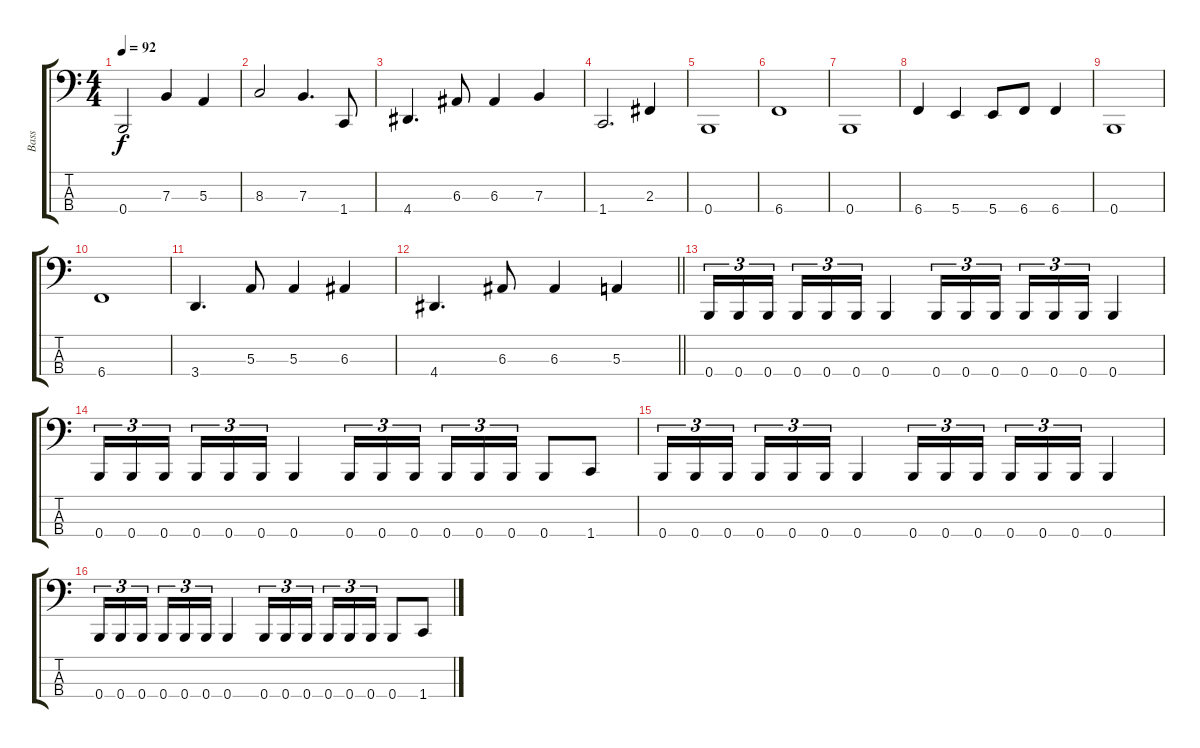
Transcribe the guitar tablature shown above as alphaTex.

\track ("Bass" "Bass") {instrument electricbassfinger}
\staff {score tabs}
\tuning (D2 A1 E1 B0) {hide}
\ts (4 4)
\tempo 92
\clef f4
\ks c
0.4.2{dy f} 7.3.4 5.3.4 |
8.3.2 7.3.4{d} 1.4.8 |
4.4.4{d} 6.3.8 6.3.4 7.3.4 |
1.4.2{d} 2.3.4 |
0.4.1 |
6.4.1 |
0.4.1 |
6.4.4 5.4.4 5.4.8 6.4.8 6.4.4 |
0.4.1 |
6.4.1 |
3.4.4{d} 5.3.8 5.3.4 6.3.4 |
\barLineRight lightlight
4.4.4{d} 6.3.8 6.3.4 5.3.4 |
\section ("" "")
0.4.16{tu (3 2)} 0.4.16{tu (3 2)} 0.4.16{tu (3 2) beam splitsecondary} 0.4.16{tu (3 2)} 0.4.16{tu (3 2)} 0.4.16{tu (3 2)} 0.4.4 0.4.16{tu (3 2)} 0.4.16{tu (3 2)} 0.4.16{tu (3 2) beam splitsecondary} 0.4.16{tu (3 2)} 0.4.16{tu (3 2)} 0.4.16{tu (3 2)} 0.4.4 |
0.4.16{tu (3 2)} 0.4.16{tu (3 2)} 0.4.16{tu (3 2) beam splitsecondary} 0.4.16{tu (3 2)} 0.4.16{tu (3 2)} 0.4.16{tu (3 2)} 0.4.4 0.4.16{tu (3 2)} 0.4.16{tu (3 2)} 0.4.16{tu (3 2) beam splitsecondary} 0.4.16{tu (3 2)} 0.4.16{tu (3 2)} 0.4.16{tu (3 2)} 0.4.8 1.4.8 |
0.4.16{tu (3 2)} 0.4.16{tu (3 2)} 0.4.16{tu (3 2) beam splitsecondary} 0.4.16{tu (3 2)} 0.4.16{tu (3 2)} 0.4.16{tu (3 2)} 0.4.4 0.4.16{tu (3 2)} 0.4.16{tu (3 2)} 0.4.16{tu (3 2) beam splitsecondary} 0.4.16{tu (3 2)} 0.4.16{tu (3 2)} 0.4.16{tu (3 2)} 0.4.4 |
0.4.16{tu (3 2)} 0.4.16{tu (3 2)} 0.4.16{tu (3 2) beam splitsecondary} 0.4.16{tu (3 2)} 0.4.16{tu (3 2)} 0.4.16{tu (3 2)} 0.4.4 0.4.16{tu (3 2)} 0.4.16{tu (3 2)} 0.4.16{tu (3 2) beam splitsecondary} 0.4.16{tu (3 2)} 0.4.16{tu (3 2)} 0.4.16{tu (3 2)} 0.4.8 1.4.8
